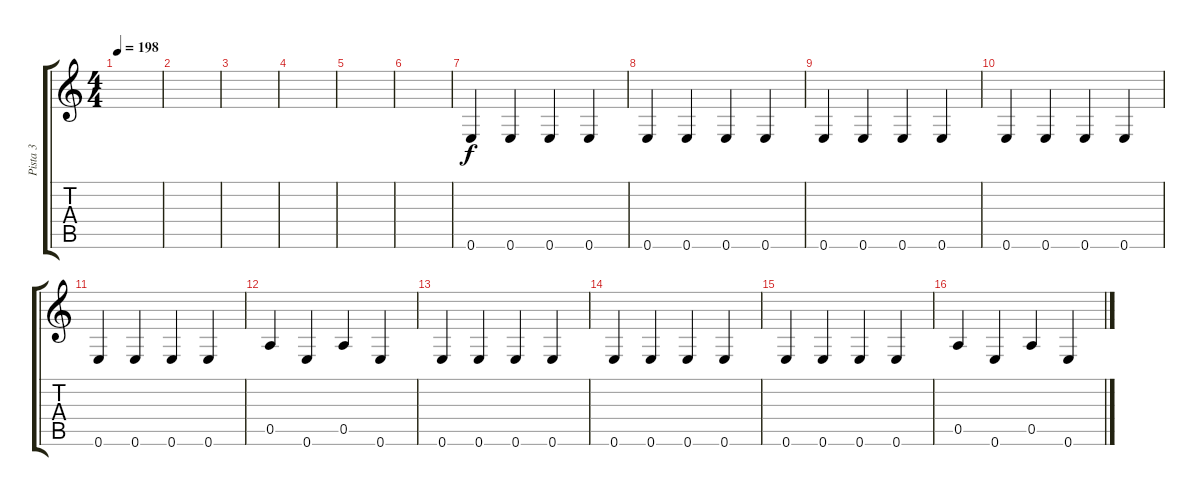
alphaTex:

\track ("Pista 3" "Pista 3") {instrument electricbasspick}
\staff {score tabs}
\tuning (E4 B3 G3 D3 A2 E2) {hide}
\ts (4 4)
\tempo 198
\clef g2
\ks c
|
|
|
|
|
|
0.6.4{instrument electricbasspick} 0.6.4 0.6.4 0.6.4 |
0.6.4 0.6.4 0.6.4 0.6.4 |
0.6.4 0.6.4 0.6.4 0.6.4 |
0.6.4 0.6.4 0.6.4 0.6.4 |
0.6.4 0.6.4 0.6.4 0.6.4 |
0.5.4 0.6.4 0.5.4 0.6.4 |
0.6.4 0.6.4 0.6.4 0.6.4 |
0.6.4 0.6.4 0.6.4 0.6.4 |
0.6.4 0.6.4 0.6.4 0.6.4 |
0.5.4 0.6.4 0.5.4 0.6.4
